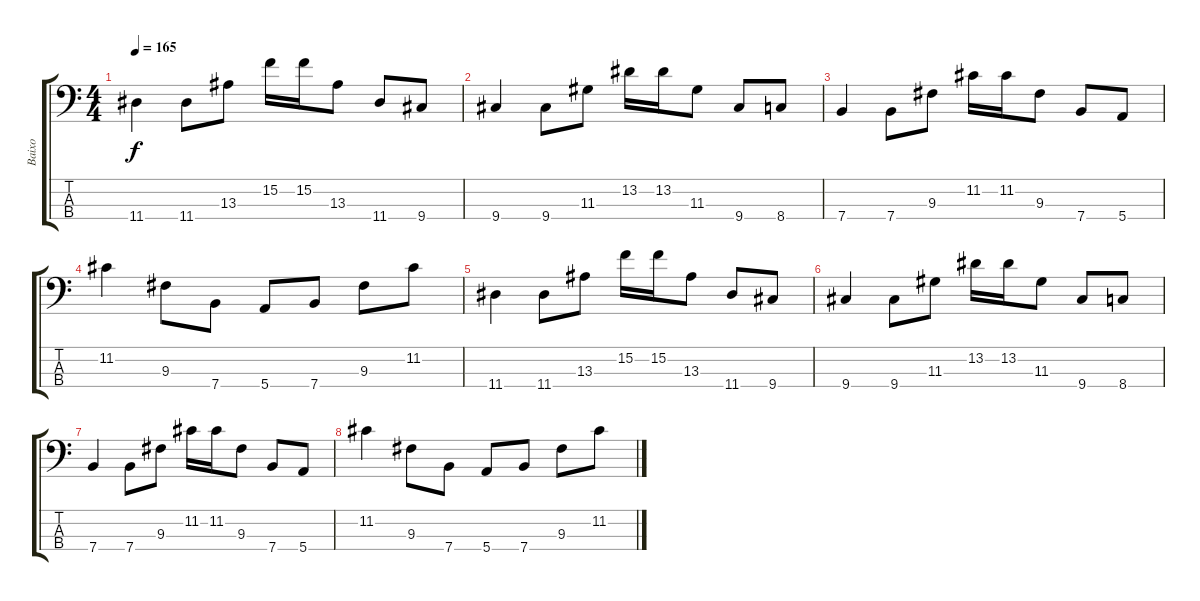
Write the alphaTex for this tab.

\track ("Baixo" "Baixo") {instrument electricbassfinger}
\staff {score tabs}
\tuning (G2 D2 A1 E1) {hide}
\ts (4 4)
\tempo 165
\clef f4
\ks c
11.4.4{dy f} 11.4.8 13.3.8 15.2.16 15.2.16 13.3.8 11.4.8 9.4.8 |
9.4.4 9.4.8 11.3.8 13.2.16 13.2.16 11.3.8 9.4.8 8.4.8 |
7.4.4 7.4.8 9.3.8 11.2.16 11.2.16 9.3.8 7.4.8 5.4.8 |
11.2.4 9.3.8 7.4.8 5.4.8 7.4.8 9.3.8 11.2.8 |
11.4.4 11.4.8 13.3.8 15.2.16 15.2.16 13.3.8 11.4.8 9.4.8 |
9.4.4 9.4.8 11.3.8 13.2.16 13.2.16 11.3.8 9.4.8 8.4.8 |
7.4.4 7.4.8 9.3.8 11.2.16 11.2.16 9.3.8 7.4.8 5.4.8 |
11.2.4 9.3.8 7.4.8 5.4.8 7.4.8 9.3.8 11.2.8
